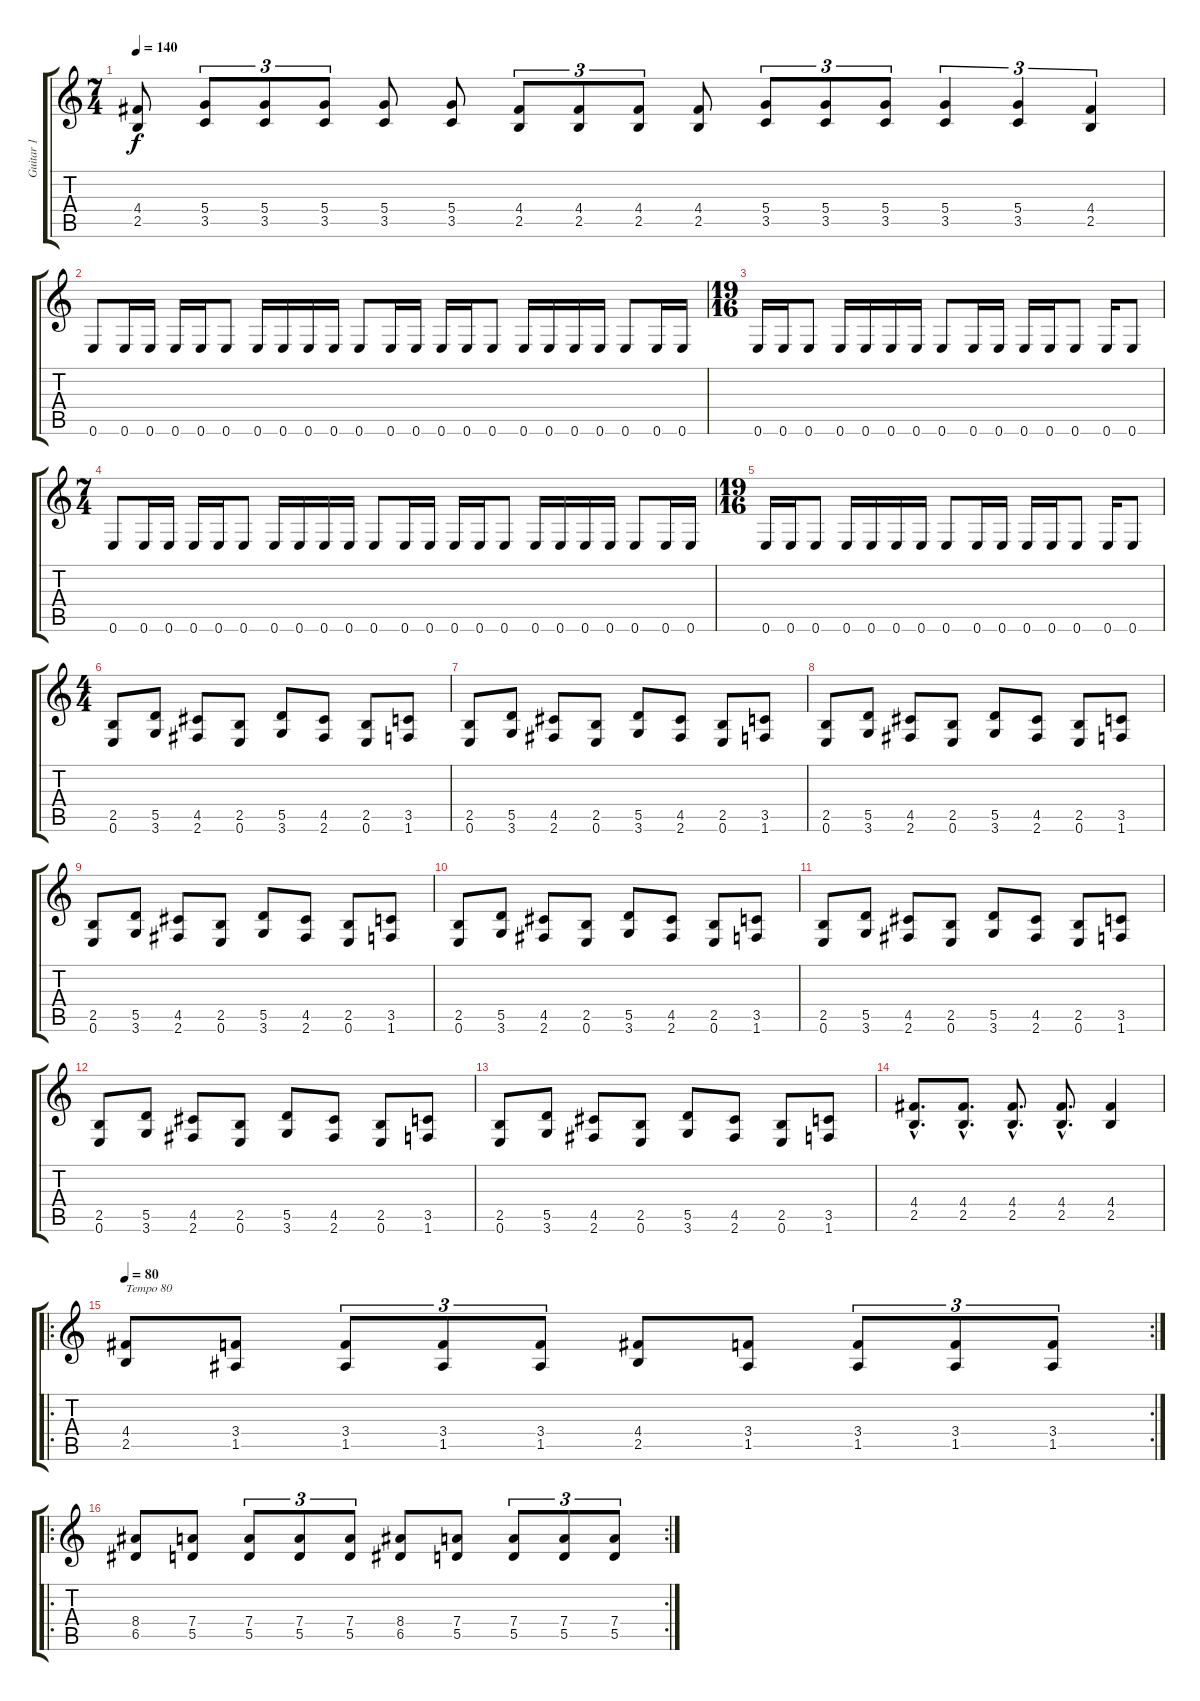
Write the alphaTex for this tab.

\track ("Guitar 1" "Guitar 1") {instrument distortionguitar}
\staff {score tabs}
\tuning (E4 B3 G3 D3 A2 E2) {hide}
\ts (7 4)
\tempo 140
\clef g2
\ks c
(4.4 2.5).8{dy f} (5.4 3.5).8{tu (3 2)} (5.4 3.5).8{tu (3 2)} (5.4 3.5).8{tu (3 2)} (5.4 3.5).8 (5.4 3.5).8 (4.4 2.5).8{tu (3 2)} (4.4 2.5).8{tu (3 2)} (4.4 2.5).8{tu (3 2)} (4.4 2.5).8 (5.4 3.5).8{tu (3 2)} (5.4 3.5).8{tu (3 2)} (5.4 3.5).8{tu (3 2)} (5.4 3.5).4{tu (3 2)} (5.4 3.5).4{tu (3 2)} (4.4 2.5).4{tu (3 2)} |
0.6.8 0.6.16 0.6.16 0.6.16 0.6.16 0.6.8 0.6.16 0.6.16 0.6.16 0.6.16 0.6.8 0.6.16 0.6.16 0.6.16 0.6.16 0.6.8 0.6.16 0.6.16 0.6.16 0.6.16 0.6.8 0.6.16 0.6.16 |
\ts (19 16)
0.6.16 0.6.16 0.6.8 0.6.16 0.6.16 0.6.16 0.6.16 0.6.8 0.6.16 0.6.16 0.6.16 0.6.16 0.6.8 0.6.16 0.6.8 |
\ts (7 4)
0.6.8 0.6.16 0.6.16 0.6.16 0.6.16 0.6.8 0.6.16 0.6.16 0.6.16 0.6.16 0.6.8 0.6.16 0.6.16 0.6.16 0.6.16 0.6.8 0.6.16 0.6.16 0.6.16 0.6.16 0.6.8 0.6.16 0.6.16 |
\ts (19 16)
0.6.16 0.6.16 0.6.8 0.6.16 0.6.16 0.6.16 0.6.16 0.6.8 0.6.16 0.6.16 0.6.16 0.6.16 0.6.8 0.6.16 0.6.8 |
\ts (4 4)
(2.5 0.6).8 (5.5 3.6).8 (4.5 2.6).8 (2.5 0.6).8 (5.5 3.6).8 (4.5 2.6).8 (2.5 0.6).8 (3.5 1.6).8 |
(2.5 0.6).8 (5.5 3.6).8 (4.5 2.6).8 (2.5 0.6).8 (5.5 3.6).8 (4.5 2.6).8 (2.5 0.6).8 (3.5 1.6).8 |
(2.5 0.6).8 (5.5 3.6).8 (4.5 2.6).8 (2.5 0.6).8 (5.5 3.6).8 (4.5 2.6).8 (2.5 0.6).8 (3.5 1.6).8 |
(2.5 0.6).8 (5.5 3.6).8 (4.5 2.6).8 (2.5 0.6).8 (5.5 3.6).8 (4.5 2.6).8 (2.5 0.6).8 (3.5 1.6).8 |
(2.5 0.6).8 (5.5 3.6).8 (4.5 2.6).8 (2.5 0.6).8 (5.5 3.6).8 (4.5 2.6).8 (2.5 0.6).8 (3.5 1.6).8 |
(2.5 0.6).8 (5.5 3.6).8 (4.5 2.6).8 (2.5 0.6).8 (5.5 3.6).8 (4.5 2.6).8 (2.5 0.6).8 (3.5 1.6).8 |
(2.5 0.6).8 (5.5 3.6).8 (4.5 2.6).8 (2.5 0.6).8 (5.5 3.6).8 (4.5 2.6).8 (2.5 0.6).8 (3.5 1.6).8 |
(2.5 0.6).8 (5.5 3.6).8 (4.5 2.6).8 (2.5 0.6).8 (5.5 3.6).8 (4.5 2.6).8 (2.5 0.6).8 (3.5 1.6).8 |
(4.4{hac} 2.5{hac}).8{d} (4.4{hac} 2.5{hac}).8{d} (4.4{hac} 2.5{hac}).8{d} (4.4{hac} 2.5{hac}).8{d} (4.4 2.5).4 |
\ro
\rc 2
\tempo 80
(4.4 2.5).8{txt "Tempo 80"} (3.4 1.5).8 (3.4 1.5).8{tu (3 2)} (3.4 1.5).8{tu (3 2)} (3.4 1.5).8{tu (3 2)} (4.4 2.5).8 (3.4 1.5).8 (3.4 1.5).8{tu (3 2)} (3.4 1.5).8{tu (3 2)} (3.4 1.5).8{tu (3 2)} |
\ro
\rc 2
(8.4 6.5).8 (7.4 5.5).8 (7.4 5.5).8{tu (3 2)} (7.4 5.5).8{tu (3 2)} (7.4 5.5).8{tu (3 2)} (8.4 6.5).8 (7.4 5.5).8 (7.4 5.5).8{tu (3 2)} (7.4 5.5).8{tu (3 2)} (7.4 5.5).8{tu (3 2)}
